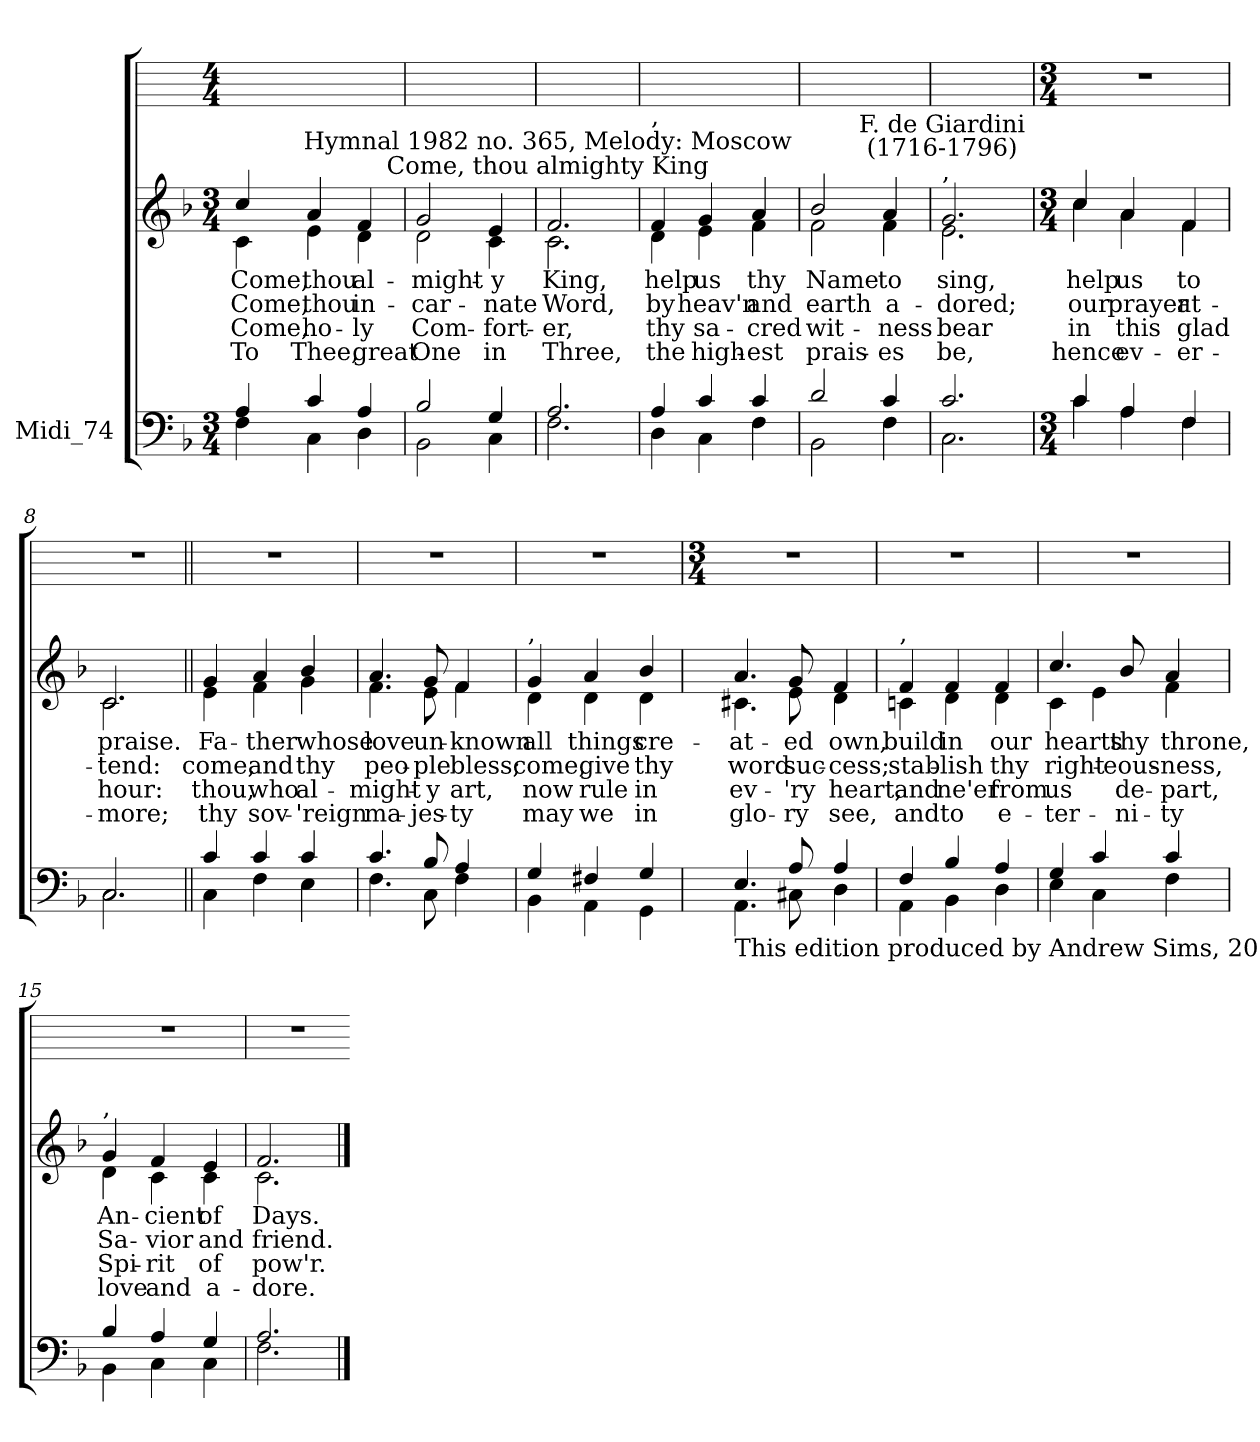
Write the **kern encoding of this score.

**kern	**kern	**text	**text	**text	**text	**kern
*part3	*part2	*part2	*part2	*part2	*part2	*part1
*staff3	*staff2	*staff2	*staff2	*staff2	*staff2	*staff1
*I"Midi_74	*	*	*	*	*	*
*clefF4	*clefG2	*	*	*	*	*
*k[b-]	*k[b-]	*	*	*	*	*
*F:	*F:	*	*	*	*	*
*M3/4	*M3/4	*	*	*	*	*M4/4
=1	=1	=1	=1	=1	=1	=1
*^	*	*	*	*	*	*
!	!	!LO:TX:a:cj:t=Anon, c. 1757	!	!	!	!	!
!	!	!	!LO:LY:b	!LO:LY:b	!LO:LY:b	!LO:LY:b	!
*	*	*^	*	*	*	*	*
4A/	4F\	4cc/	4c\	Come,	Come,	Come,	To	2.r
!	!	!	!	!LO:LY:b	!LO:LY:b	!LO:LY:b	!LO:LY:b	!
4c/	4C\	4a/	4e\	thou	thou	ho-	-Thee,	.
!	!	!	!	!LO:LY:b	!LO:LY:b	!LO:LY:b	!LO:LY:b	!
4A/	4D\	4f/	4d\	al-	-in-	-ly	great	.
=2	=2	=2	=2	=2	=2	=2	=2	=2
!	!	!	!	!LO:LY:b	!LO:LY:b	!LO:LY:b	!LO:LY:b	!
2B-/	2BB-\	2g/	2d\	might-	-car-	-Com-	-One	2.r
!	!	!	!	!LO:LY:b	!LO:LY:b	!LO:LY:b	!LO:LY:b	!
4G/	4C\	4e/	4c\	y	nate	fort-	-in	.
=3	=3	=3	=3	=3	=3	=3	=3	=3
!	!	!LO:TX:a:cj:t=Come, thou almighty King	!	!	!	!	!	!
!	!	!LO:TX:a:cj:t=Hymnal 1982 no. 365, Melody&colon; Moscow	!	!	!	!	!	!
!	!	!	!	!LO:LY:b	!LO:LY:b	!LO:LY:b	!LO:LY:b	!
2.A/	2.F\	2.f/	2.c\	King,	Word,	er,	Three,	2.r
=4	=4	=4	=4	=4	=4	=4	=4	=4
!	!	!LO:TX:a:t=,	!	!	!	!	!	!
!	!	!	!	!LO:LY:b	!LO:LY:b	!LO:LY:b	!LO:LY:b	!
4A/	4D\	4f/	4d\	help	by	thy	the	2.r
!	!	!	!	!LO:LY:b	!LO:LY:b	!LO:LY:b	!LO:LY:b	!
4c/	4C\	4g/	4e\	us	heav'n	sa-	-high-	.
!	!	!	!	!LO:LY:b	!LO:LY:b	!LO:LY:b	!LO:LY:b	!
4c/	4F\	4a/	4f\	-thy	and	cred	est	.
=5	=5	=5	=5	=5	=5	=5	=5	=5
!	!	!	!	!LO:LY:b	!LO:LY:b	!LO:LY:b	!LO:LY:b	!
2d/	2BB-\	2b-/	2f\	Name	earth	wit-	-prais-	2.r
!	!	!	!	!LO:LY:b	!LO:LY:b	!LO:LY:b	!LO:LY:b	!
4c/	4F\	4a/	4f\	-to	a-	-ness	es	.
=6	=6	=6	=6	=6	=6	=6	=6	=6
!	!	!LO:TX:a:t=,	!	!	!	!	!	!
!	!	!LO:TX:a:cj:t=F. de Giardini\n(1716-1796)	!	!	!	!	!	!
!	!	!	!	!LO:LY:b	!LO:LY:b	!LO:LY:b	!LO:LY:b	!
2.c/	2.C\	2.g/	2.e\	sing,	dored;	bear	be,	2.r
!!LO:LB:g=z
=7	=7	=7	=7	=7	=7	=7	=7	=7
*M3/4	*	*M3/4	*	*	*	*	*	*M3/4
!	!	!	!	!LO:LY:b	!LO:LY:b	!LO:LY:b	!LO:LY:b	!
4c/	4c\	4cc/	4cc\	help	our	in	hence	2.r
!	!	!	!	!LO:LY:b	!LO:LY:b	!LO:LY:b	!LO:LY:b	!
4A/	4A\	4a/	4a\	us	prayer	this	ev-	.
!	!	!	!	!LO:LY:b	!LO:LY:b	!LO:LY:b	!LO:LY:b	!
4F/	4F\	4f/	4f\	-to	at-	-glad	er-	.
=8	=8	=8	=8	=8	=8	=8	=8	=8
!	!	!	!	!LO:LY:b	!LO:LY:b	!LO:LY:b	!LO:LY:b	!
2.C/	2.C\	2.c/	2.c\	-praise.	tend:	hour:	more;	2.r
=9||	=9||	=9||	=9||	=9||	=9||	=9||	=9||	=9||
!	!	!	!	!LO:LY:b	!LO:LY:b	!LO:LY:b	!LO:LY:b	!
4c/	4C\	4g/	4e\	Fa-	-come,	thou,	thy	2.r
!	!	!	!	!LO:LY:b	!LO:LY:b	!LO:LY:b	!LO:LY:b	!
4c/	4F\	4a/	4f\	ther	and	who	sov-	.
!	!	!	!	!LO:LY:b	!LO:LY:b	!LO:LY:b	!LO:LY:b	!
4c/	4E\	4b-/	4g\	-whose	thy	al-	-'reign	.
=10	=10	=10	=10	=10	=10	=10	=10	=10
!	!	!	!	!LO:LY:b	!LO:LY:b	!LO:LY:b	!LO:LY:b	!
4.c/	4.F\	4.a/	4.f\	love	peo-	-might-	-ma-	2.r
!	!	!	!	!LO:LY:b	!LO:LY:b	!LO:LY:b	!LO:LY:b	!
8B-/	8C\	8g/	8e\	-un-	-ple	y	jes-	.
!	!	!	!	!LO:LY:b	!LO:LY:b	!LO:LY:b	!LO:LY:b	!
4A/	4F\	4f/	4f\	-known	bless;	art,	ty	.
=11	=11	=11	=11	=11	=11	=11	=11	=11
!	!	!LO:TX:a:t=,	!	!	!	!	!	!
!	!	!	!	!LO:LY:b	!LO:LY:b	!LO:LY:b	!LO:LY:b	!
4G/	4BB-\	4g/	4d\	all	come,	now	may	2.r
!	!	!	!	!LO:LY:b	!LO:LY:b	!LO:LY:b	!LO:LY:b	!
4F#X/	4AA\	4a/	4d\	things	give	rule	we	.
!	!	!	!	!LO:LY:b	!LO:LY:b	!LO:LY:b	!LO:LY:b	!
4G/	4GG\	4b-/	4d\	cre-	-thy	in	in	.
!!LO:LB:g=z
=12	=12	=12	=12	=12	=12	=12	=12	=12
*	*	*	*	*	*	*	*	*M3/4
!LO:TX:b:t=This edition produced by Andrew Sims, 2021	!	!	!	!	!	!	!	!
!	!	!	!	!LO:LY:b	!LO:LY:b	!LO:LY:b	!LO:LY:b	!
4.E/	4.AA\	4.a/	4.c#X\	at-	-word	ev-	-glo-	2.r
!	!	!	!	!LO:LY:b	!LO:LY:b	!LO:LY:b	!LO:LY:b	!
8A/	8C#X\	8g/	8e\	-ed	suc-	-'ry	ry	.
!	!	!	!	!LO:LY:b	!LO:LY:b	!LO:LY:b	!LO:LY:b	!
4A/	4D\	4f/	4d\	own,	cess;	heart,	see,	.
=13	=13	=13	=13	=13	=13	=13	=13	=13
!	!	!LO:TX:a:t=,	!	!	!	!	!	!
!	!	!	!	!LO:LY:b	!LO:LY:b	!LO:LY:b	!LO:LY:b	!
4F/	4AA\	4f/	4cn\	build	stab-	-and	and	2.r
!	!	!	!	!LO:LY:b	!LO:LY:b	!LO:LY:b	!LO:LY:b	!
4B-/	4BB-\	4f/	4d\	in	lish	ne'er	to	.
!	!	!	!	!LO:LY:b	!LO:LY:b	!LO:LY:b	!LO:LY:b	!
4A/	4D\	4f/	4d\	our	thy	from	e-	.
=14	=14	=14	=14	=14	=14	=14	=14	=14
!	!	!	!	!LO:LY:b	!LO:LY:b	!LO:LY:b	!LO:LY:b	!
4G/	4E\	4.cc/	4c\	-hearts	right-	-us	ter-	2.r
4c/	4C\	.	4e\	.	.	.	.	.
!	!	!	!	!LO:LY:b	!LO:LY:b	!LO:LY:b	!LO:LY:b	!
.	.	8b-/	.	-thy	eous-	-de-	-ni-	.
!	!	!	!	!LO:LY:b	!LO:LY:b	!LO:LY:b	!LO:LY:b	!
4c/	4F\	4a/	4f\	-throne,	ness,	part,	ty	.
=15	=15	=15	=15	=15	=15	=15	=15	=15
!	!	!LO:TX:a:t=,	!	!	!	!	!	!
!	!	!	!	!LO:LY:b	!LO:LY:b	!LO:LY:b	!LO:LY:b	!
4B-/	4BB-\	4g/	4d\	An-	-Sa-	-Spi-	-love	2.r
!	!	!	!	!LO:LY:b	!LO:LY:b	!LO:LY:b	!LO:LY:b	!
4A/	4C\	4f/	4c\	cient	vior	rit	and	.
!	!	!	!	!LO:LY:b	!LO:LY:b	!LO:LY:b	!LO:LY:b	!
4G/	4C\	4e/	4c\	of	and	of	a-	.
=16	=16	=16	=16	=16	=16	=16	=16	=16
!	!	!	!	!LO:LY:b	!LO:LY:b	!LO:LY:b	!LO:LY:b	!
2.A/	2.F\	2.f/	2.c\	-Days.	friend.	pow'r.	dore.	2.r
*v	*v	*	*	*	*	*	*	*
*	*v	*v	*	*	*	*	*
==	==	=	=	=	=	=
*-	*-	*-	*-	*-	*-	*-
